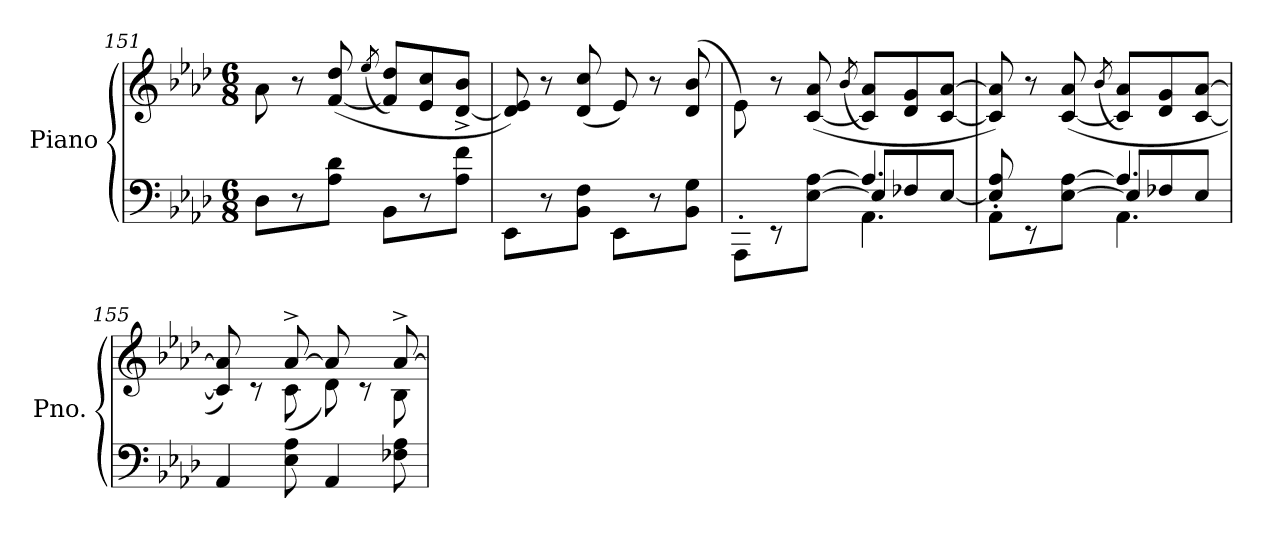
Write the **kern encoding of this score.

**kern	**kern
*part1	*part1
*staff2	*staff1
*I"Piano	*
*I'Pno.	*
*clefF4	*clefG2
*k[b-e-a-d-]	*k[b-e-a-d-]
*M6/8	*M6/8
=151	=151
8D-\L	8a-\
8r	8r
8A-\ 8d-\J	(>[8f/ 8dd-/
.	(>8qee-/
8BB-\L	8f/] 8dd-/L)
8r	8e-/ 8cc/
8A-\ 8f\J	[8d-/^ 8b-/^J
=152	=152
8EE-\L	8d-/] 8e-/)
8r	8r
8BB-\ 8F\J	(8d-/ 8cc/
8EE-\L	8e-/)
8r	8r
8BB-\ 8G\J	(8d-/ 8b-/
=153	=153
*^	*
*	*^	*
8AAA-'\L	4.ryy	4.ryy	8e-\)
8rEE	.	.	8r
[8E-\ [8A-\J	.	.	(>[8c/ 8a-/
.	.	.	(>8qb-/
4.A-/]	8E-/L]	4.AA-\	8c/] 8a-/L)
.	8F-X/	.	8d-/ 8g/
.	[8E-/J	.	[8c/ [8a-/J
=154	=154	=154	=154
8AA-'\L	8E-/] 8A-/	4.ryy	8c/] 8a-/])
8rEE	4ryy	.	8r
[8E-\ [8A-\J	.	.	(>[8c/ 8a-/
.	.	.	(>8qb-/
4.A-/]	8E-/L]	4.AA-\	8c/] 8a-/L)
.	8F-X/	.	8d-/ 8g/
.	8E-/J	.	[8c/ [8a-/J
*v	*v	*v	*
!!LO:PB:g=z
=155	=155
*	*^
4AA-/	8c/] 8a-/])	4ryy
.	8rc	.
8E-\ 8A-\	[8a-^/	(8c\
4AA-/	8a-/]	8d-\)
.	8rc	8ryy
8F-X\ 8A-\	[8a-^/	8B-\
*	*v	*v
=	=
*-	*-
